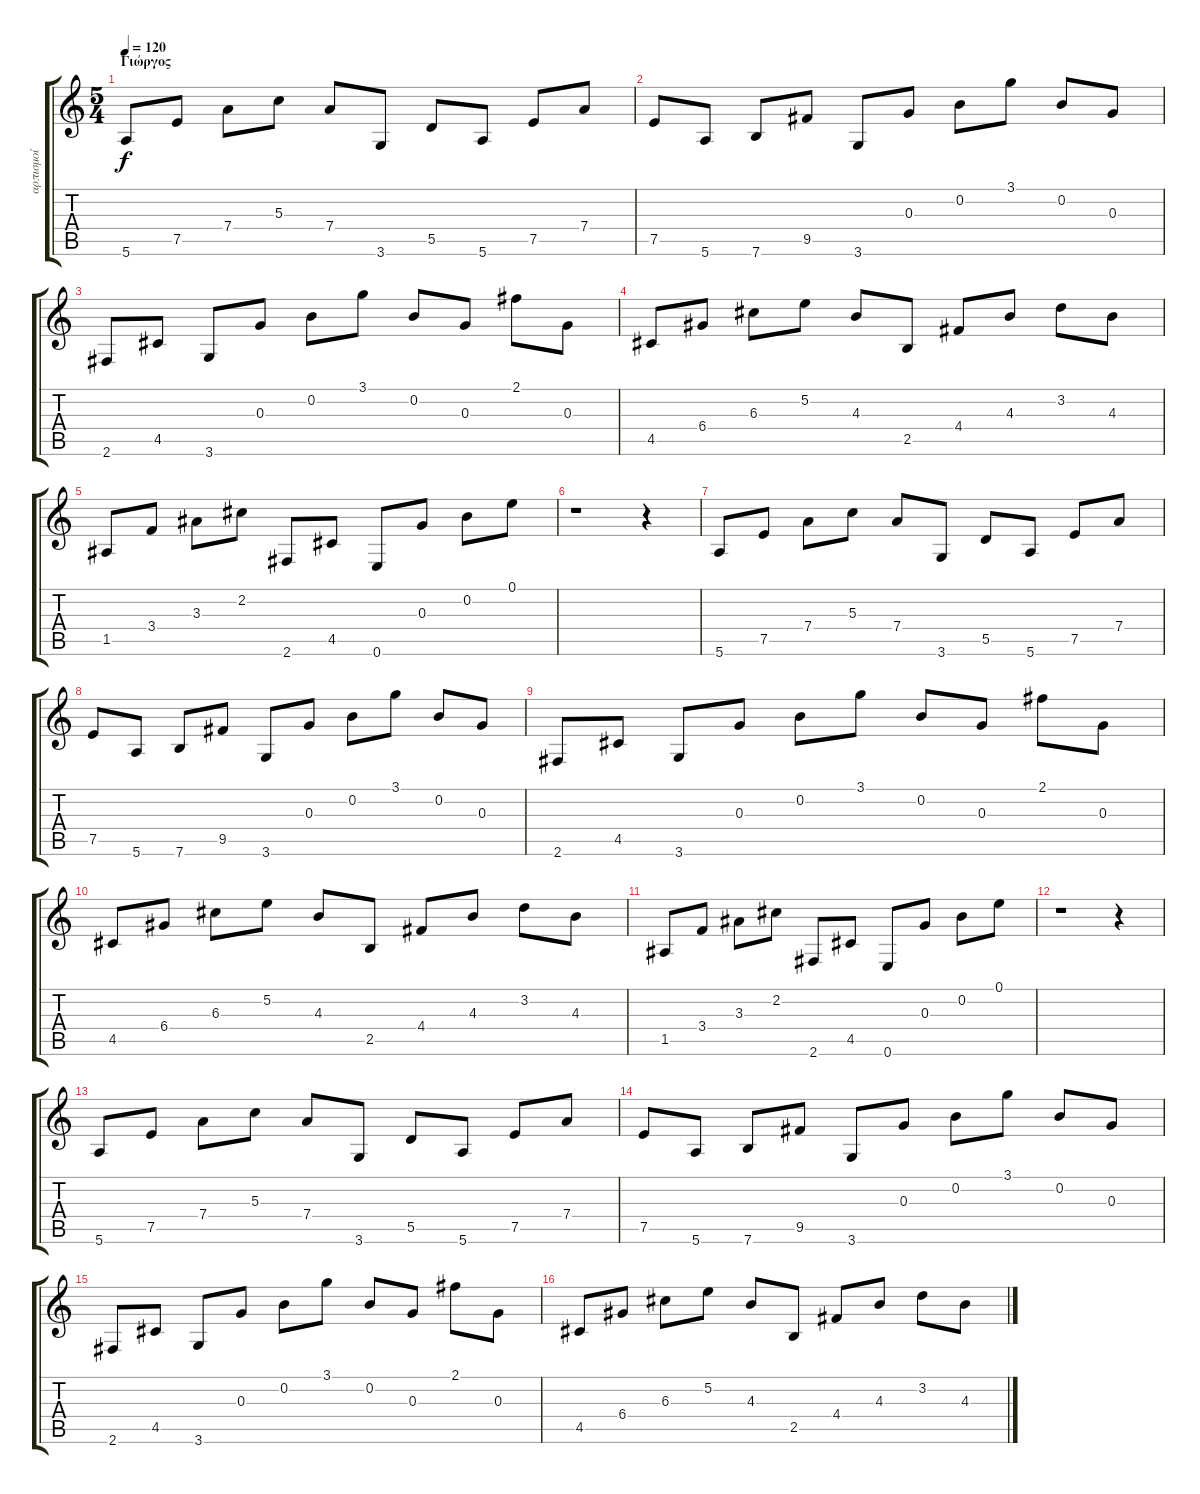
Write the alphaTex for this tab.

\track ("αρπισμοί" "αρπισμοί") {instrument acousticguitarnylon}
\staff {score tabs}
\tuning (E4 B3 G3 D3 A2 E2) {hide}
\ts (5 4)
\section ("" "Γιώργος")
\tempo 120
\clef g2
\ks c
5.6.8{dy f instrument acousticguitarnylon} 7.5.8 7.4.8 5.3.8 7.4.8 3.6.8 5.5.8 5.6.8 7.5.8 7.4.8 |
7.5.8 5.6.8 7.6.8 9.5.8 3.6.8 0.3.8 0.2.8 3.1.8 0.2.8 0.3.8 |
2.6.8 4.5.8 3.6.8 0.3.8 0.2.8 3.1.8 0.2.8 0.3.8 2.1.8 0.3.8 |
4.5.8 6.4.8 6.3.8 5.2.8 4.3.8 2.5.8 4.4.8 4.3.8 3.2.8 4.3.8 |
1.5.8 3.4.8 3.3.8 2.2.8 2.6.8 4.5.8 0.6.8 0.3.8 0.2.8 0.1.8 |
r.1 r.4 |
5.6.8 7.5.8 7.4.8 5.3.8 7.4.8 3.6.8 5.5.8 5.6.8 7.5.8 7.4.8 |
7.5.8 5.6.8 7.6.8 9.5.8 3.6.8 0.3.8 0.2.8 3.1.8 0.2.8 0.3.8 |
2.6.8 4.5.8 3.6.8 0.3.8 0.2.8 3.1.8 0.2.8 0.3.8 2.1.8 0.3.8 |
4.5.8 6.4.8 6.3.8 5.2.8 4.3.8 2.5.8 4.4.8 4.3.8 3.2.8 4.3.8 |
1.5.8 3.4.8 3.3.8 2.2.8 2.6.8 4.5.8 0.6.8 0.3.8 0.2.8 0.1.8 |
r.1 r.4 |
5.6.8 7.5.8 7.4.8 5.3.8 7.4.8 3.6.8 5.5.8 5.6.8 7.5.8 7.4.8 |
7.5.8 5.6.8 7.6.8 9.5.8 3.6.8 0.3.8 0.2.8 3.1.8 0.2.8 0.3.8 |
2.6.8 4.5.8 3.6.8 0.3.8 0.2.8 3.1.8 0.2.8 0.3.8 2.1.8 0.3.8 |
4.5.8 6.4.8 6.3.8 5.2.8 4.3.8 2.5.8 4.4.8 4.3.8 3.2.8 4.3.8
